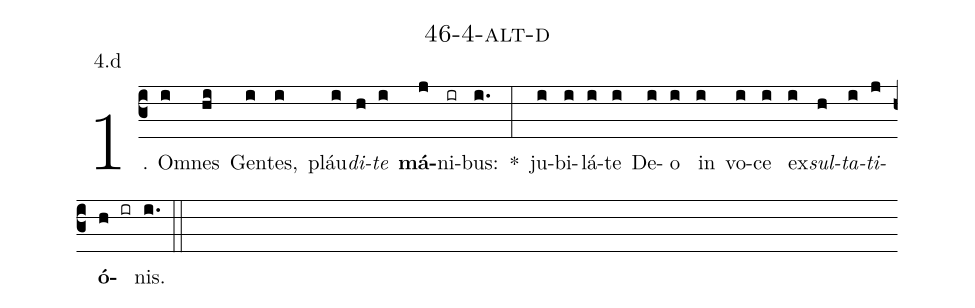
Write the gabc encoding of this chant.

name: 46-4-alt-d;
annotation: 4.d;
%%
(c3)1. Om(i)nes(hi) Gen(i)tes,(i) pláu(i)<i>di</i>(h)<i>te</i>(i) <b>má</b>(j)ni(ir)bus:(i.) *(:) ju(i)bi(i)lá(i)te(i) De(i)o(i) in(i) vo(i)ce(i) ex(i)<i>sul</i>(h)<i>ta</i>(i)<i>ti</i>(j)<b>ó</b>(h ir)nis.(i.) (::)
